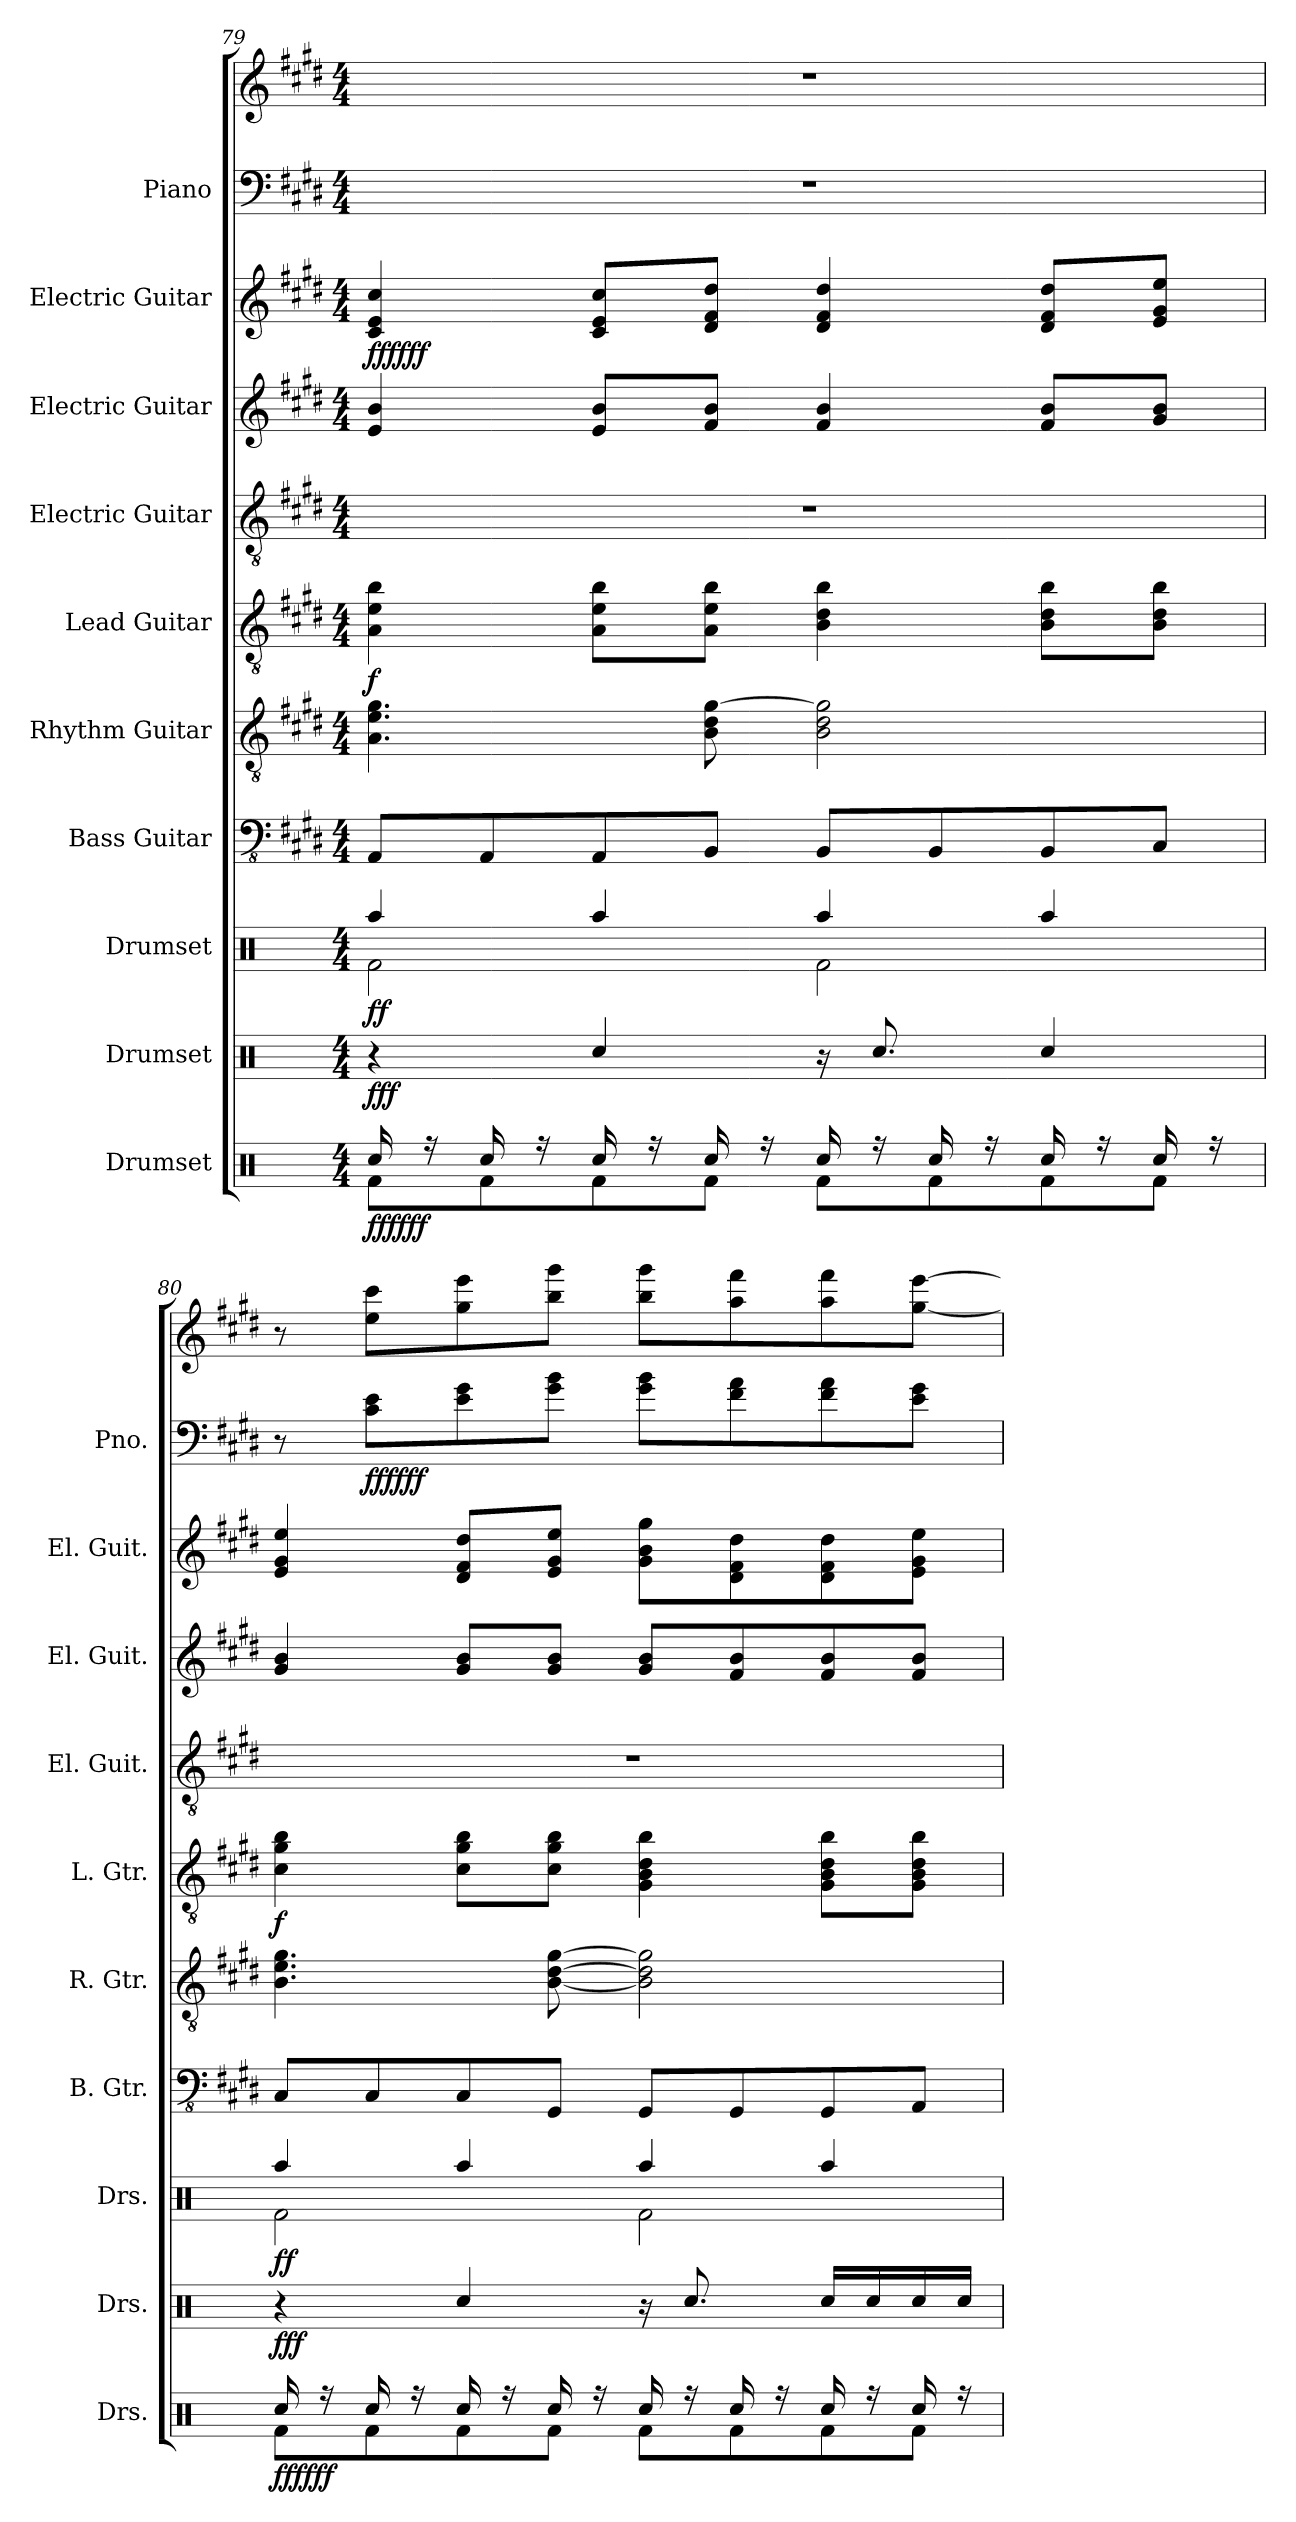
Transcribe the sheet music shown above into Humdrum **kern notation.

**kern	**dynam	**kern	**dynam	**kern	**dynam	**kern	**kern	**kern	**dynam	**kern	**kern	**kern	**dynam	**kern	**kern	**dynam
*part10	*part10	*part9	*part9	*part8	*part8	*part7	*part6	*part5	*part5	*part4	*part3	*part2	*part2	*part1	*part1	*part1
*staff11	*staff11	*staff10	*staff10	*staff9	*staff9	*staff8	*staff7	*staff6	*staff6	*staff5	*staff4	*staff3	*staff3	*staff2	*staff1	*staff1/2
*I"Drumset	*	*I"Drumset	*	*I"Drumset	*	*I"Bass Guitar	*I"Rhythm Guitar	*I"Lead Guitar	*	*I"Electric Guitar	*I"Electric Guitar	*I"Electric Guitar	*	*I"Piano	*	*
*I'Drs.	*	*I'Drs.	*	*I'Drs.	*	*I'B. Gtr.	*I'R. Gtr.	*I'L. Gtr.	*	*I'El. Guit.	*I'El. Guit.	*I'El. Guit.	*	*I'Pno.	*	*
!!LO:PB:g=z
*clefX	*	*clefX	*	*clefX	*	*clefFv4	*clefGv2	*clefGv2	*	*clefGv2	*clefG2	*clefG2	*	*clefF4	*clefG2	*
*k[]	*	*k[]	*	*k[]	*	*k[f#c#g#d#]	*k[f#c#g#d#]	*k[f#c#g#d#]	*	*k[f#c#g#d#]	*k[f#c#g#d#]	*k[f#c#g#d#]	*	*k[f#c#g#d#]	*k[f#c#g#d#]	*
*M4/4	*	*M4/4	*	*M4/4	*	*M4/4	*M4/4	*M4/4	*	*M4/4	*M4/4	*M4/4	*	*M4/4	*M4/4	*
=79	=79	=79	=79	=79	=79	=79	=79	=79	=79	=79	=79	=79	=79	=79	=79	=79
*^	*	*	*	*^	*	*	*	*	*	*	*	*	*	*	*	*
!	!	!LO:DY:b	!	!	!	!	!	!	!	!	!	!	!	!	!	!	!	!
!	!	!LO:DY:n=1:b	!	!LO:DY:b	!	!	!LO:DY:b	!	!	!	!LO:DY:b	!	!	!	!LO:DY:b	!	!	!
!	!	!	!	!	!	!	!	!	!	!	!	!	!	!	!LO:DY:n=1:b	!	!	!
16Rcc/	8Rf\L	fff fff	4r	fff	4Raa/	2Rf\	ff	8AAA/L	4.A\ 4.e\ 4.g#\	4A\ 4e\ 4b\	f	1r	4e/ 4b/	4c#/ 4e/ 4cc#/	fff fff	1r	1r	.
16r	.	.	.	.	.	.	.	.	.	.	.	.	.	.	.	.	.	.
16Rcc/	8Rf\	.	.	.	.	.	.	8AAA/	.	.	.	.	.	.	.	.	.	.
16r	.	.	.	.	.	.	.	.	.	.	.	.	.	.	.	.	.	.
16Rcc/	8Rf\	.	4Rcc/	.	4Raa/	.	.	8AAA/	.	8A\ 8e\ 8b\L	.	.	8e/ 8b/L	8c#/ 8e/ 8cc#/L	.	.	.	.
16r	.	.	.	.	.	.	.	.	.	.	.	.	.	.	.	.	.	.
16Rcc/	8Rf\J	.	.	.	.	.	.	8BBB/J	8B\ 8d#\ [8g#\	8A\ 8e\ 8b\J	.	.	8f#/ 8b/J	8d#/ 8f#/ 8dd#/J	.	.	.	.
16r	.	.	.	.	.	.	.	.	.	.	.	.	.	.	.	.	.	.
16Rcc/	8Rf\L	.	16r	.	4Raa/	2Rf\	.	8BBB/L	2B\ 2d#\ 2g#\]	4B\ 4d#\ 4b\	.	.	4f#/ 4b/	4d#/ 4f#/ 4dd#/	.	.	.	.
16r	.	.	8.Rcc/	.	.	.	.	.	.	.	.	.	.	.	.	.	.	.
16Rcc/	8Rf\	.	.	.	.	.	.	8BBB/	.	.	.	.	.	.	.	.	.	.
16r	.	.	.	.	.	.	.	.	.	.	.	.	.	.	.	.	.	.
16Rcc/	8Rf\	.	4Rcc/	.	4Raa/	.	.	8BBB/	.	8B\ 8d#\ 8b\L	.	.	8f#/ 8b/L	8d#/ 8f#/ 8dd#/L	.	.	.	.
16r	.	.	.	.	.	.	.	.	.	.	.	.	.	.	.	.	.	.
16Rcc/	8Rf\J	.	.	.	.	.	.	8CC#/J	.	8B\ 8d#\ 8b\J	.	.	8g#/ 8b/J	8e/ 8g#/ 8ee/J	.	.	.	.
16r	.	.	.	.	.	.	.	.	.	.	.	.	.	.	.	.	.	.
!!LO:PB:g=z
=80	=80	=80	=80	=80	=80	=80	=80	=80	=80	=80	=80	=80	=80	=80	=80	=80	=80	=80
!	!	!LO:DY:b	!	!	!	!	!	!	!	!	!	!	!	!	!	!	!	!
!	!	!LO:DY:n=1:b	!	!LO:DY:b	!	!	!LO:DY:b	!	!	!	!LO:DY:b	!	!	!	!	!	!	!
16Rcc/	8Rf\L	fff fff	4r	fff	4Raa/	2Rf\	ff	8CC#/L	4.B\ 4.e\ 4.g#\	4c#\ 4g#\ 4b\	f	1r	4g#/ 4b/	4e/ 4g#/ 4ee/	.	8r	8r	.
16r	.	.	.	.	.	.	.	.	.	.	.	.	.	.	.	.	.	.
!	!	!	!	!	!	!	!	!	!	!	!	!	!	!	!	!	!	!LO:DY:b=2
!	!	!	!	!	!	!	!	!	!	!	!	!	!	!	!	!	!	!LO:DY:n=1:b
16Rcc/	8Rf\	.	.	.	.	.	.	8CC#/	.	.	.	.	.	.	.	8c#\ 8e\L	8ee\ 8ccc#\L	fff fff
16r	.	.	.	.	.	.	.	.	.	.	.	.	.	.	.	.	.	.
16Rcc/	8Rf\	.	4Rcc/	.	4Raa/	.	.	8CC#/	.	8c#\ 8g#\ 8b\L	.	.	8g#/ 8b/L	8d#/ 8f#/ 8dd#/L	.	8e\ 8g#\	8gg#\ 8eee\	.
16r	.	.	.	.	.	.	.	.	.	.	.	.	.	.	.	.	.	.
16Rcc/	8Rf\J	.	.	.	.	.	.	8GGG#/J	[8B\ [8d#\ [8g#\	8c#\ 8g#\ 8b\J	.	.	8g#/ 8b/J	8e/ 8g#/ 8ee/J	.	8g#\ 8b\J	8bb\ 8ggg#\J	.
16r	.	.	.	.	.	.	.	.	.	.	.	.	.	.	.	.	.	.
16Rcc/	8Rf\L	.	16r	.	4Raa/	2Rf\	.	8GGG#/L	2B\] 2d#\] 2g#\]	4G#\ 4B\ 4d#\ 4b\	.	.	8g#/ 8b/L	8g#\ 8b\ 8gg#\L	.	8g#\ 8b\L	8bb\ 8ggg#\L	.
16r	.	.	8.Rcc/	.	.	.	.	.	.	.	.	.	.	.	.	.	.	.
16Rcc/	8Rf\	.	.	.	.	.	.	8GGG#/	.	.	.	.	8f#/ 8b/	8d#\ 8f#\ 8dd#\	.	8f#\ 8a\	8aa\ 8fff#\	.
16r	.	.	.	.	.	.	.	.	.	.	.	.	.	.	.	.	.	.
16Rcc/	8Rf\	.	16Rcc/LL	.	4Raa/	.	.	8GGG#/	.	8G#\ 8B\ 8d#\ 8b\L	.	.	8f#/ 8b/	8d#\ 8f#\ 8dd#\	.	8f#\ 8a\	8aa\ 8fff#\	.
16r	.	.	16Rcc/	.	.	.	.	.	.	.	.	.	.	.	.	.	.	.
16Rcc/	8Rf\J	.	16Rcc/	.	.	.	.	8AAA/J	.	8G#\ 8B\ 8d#\ 8b\J	.	.	8f#/ 8b/J	8e\ 8g#\ 8ee\J	.	8e\ 8g#\J	[8gg#\ [8eee\J	.
16r	.	.	16Rcc/JJ	.	.	.	.	.	.	.	.	.	.	.	.	.	.	.
*v	*v	*	*	*	*v	*v	*	*	*	*	*	*	*	*	*	*	*	*
=	=	=	=	=	=	=	=	=	=	=	=	=	=	=	=	=
*-	*-	*-	*-	*-	*-	*-	*-	*-	*-	*-	*-	*-	*-	*-	*-	*-
